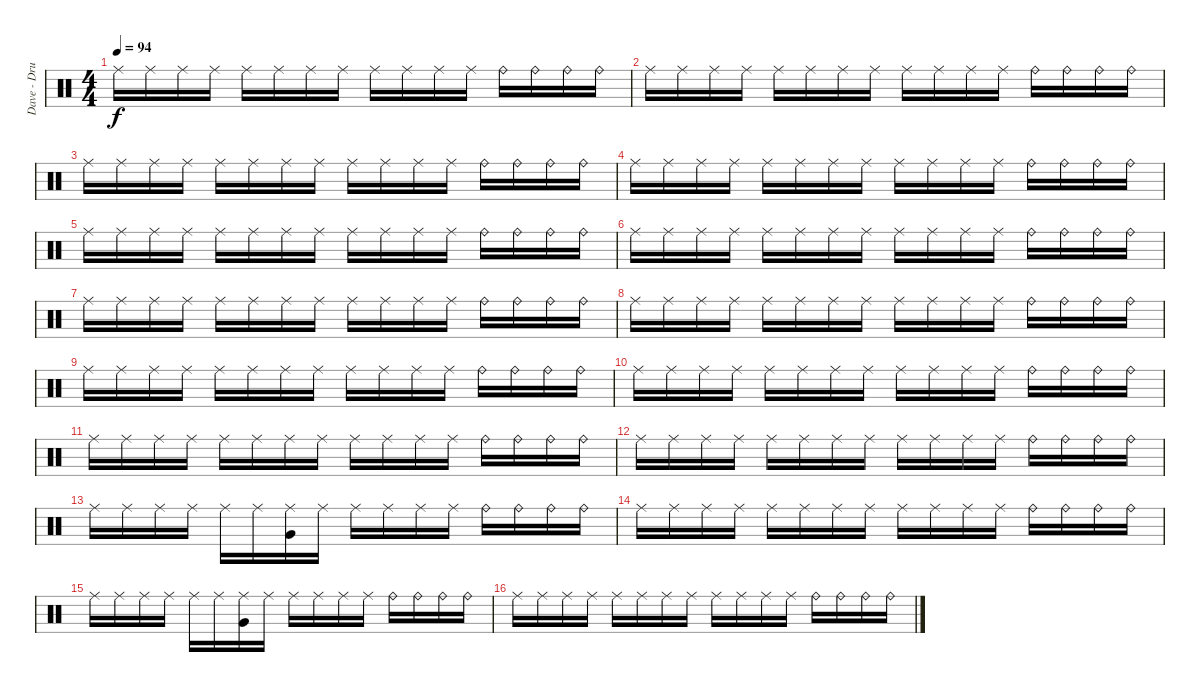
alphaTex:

\track ("Dave - Drums" "Dave - Dru") {instrument percussion}
\staff {score}
\articulation defaults
\ts (4 4)
\tempo 94
\clef neutral
\ks c "Ride (middle)".16{dy f} "Ride (middle)".16 "Ride (middle)".16 "Ride (middle)".16 "Ride (middle)".16 "Ride (middle)".16 "Ride (middle)".16 "Ride (middle)".16 "Ride (middle)".16 "Ride (middle)".16 "Ride (middle)".16 "Ride (middle)".16 "Ride (bell)".16 "Ride (bell)".16 "Ride (bell)".16 "Ride (bell)".16
|
"Ride (middle)".16 "Ride (middle)".16 "Ride (middle)".16 "Ride (middle)".16 "Ride (middle)".16 "Ride (middle)".16 "Ride (middle)".16 "Ride (middle)".16 "Ride (middle)".16 "Ride (middle)".16 "Ride (middle)".16 "Ride (middle)".16 "Ride (bell)".16 "Ride (bell)".16 "Ride (bell)".16 "Ride (bell)".16 |
"Ride (middle)".16 "Ride (middle)".16 "Ride (middle)".16 "Ride (middle)".16 "Ride (middle)".16 "Ride (middle)".16 "Ride (middle)".16 "Ride (middle)".16 "Ride (middle)".16 "Ride (middle)".16 "Ride (middle)".16 "Ride (middle)".16 "Ride (bell)".16 "Ride (bell)".16 "Ride (bell)".16 "Ride (bell)".16 |
"Ride (middle)".16 "Ride (middle)".16 "Ride (middle)".16 "Ride (middle)".16 "Ride (middle)".16 "Ride (middle)".16 "Ride (middle)".16 "Ride (middle)".16 "Ride (middle)".16 "Ride (middle)".16 "Ride (middle)".16 "Ride (middle)".16 "Ride (bell)".16 "Ride (bell)".16 "Ride (bell)".16 "Ride (bell)".16 |
"Ride (middle)".16 "Ride (middle)".16 "Ride (middle)".16 "Ride (middle)".16 "Ride (middle)".16 "Ride (middle)".16 "Ride (middle)".16 "Ride (middle)".16 "Ride (middle)".16 "Ride (middle)".16 "Ride (middle)".16 "Ride (middle)".16 "Ride (bell)".16 "Ride (bell)".16 "Ride (bell)".16 "Ride (bell)".16 |
"Ride (middle)".16 "Ride (middle)".16 "Ride (middle)".16 "Ride (middle)".16 "Ride (middle)".16 "Ride (middle)".16 "Ride (middle)".16 "Ride (middle)".16 "Ride (middle)".16 "Ride (middle)".16 "Ride (middle)".16 "Ride (middle)".16 "Ride (bell)".16 "Ride (bell)".16 "Ride (bell)".16 "Ride (bell)".16 |
"Ride (middle)".16 "Ride (middle)".16 "Ride (middle)".16 "Ride (middle)".16 "Ride (middle)".16 "Ride (middle)".16 "Ride (middle)".16 "Ride (middle)".16 "Ride (middle)".16 "Ride (middle)".16 "Ride (middle)".16 "Ride (middle)".16 "Ride (bell)".16 "Ride (bell)".16 "Ride (bell)".16 "Ride (bell)".16 |
"Ride (middle)".16 "Ride (middle)".16 "Ride (middle)".16 "Ride (middle)".16 "Ride (middle)".16 "Ride (middle)".16 "Ride (middle)".16 "Ride (middle)".16 "Ride (middle)".16 "Ride (middle)".16 "Ride (middle)".16 "Ride (middle)".16 "Ride (bell)".16 "Ride (bell)".16 "Ride (bell)".16 "Ride (bell)".16 |
"Ride (middle)".16 "Ride (middle)".16 "Ride (middle)".16 "Ride (middle)".16 "Ride (middle)".16 "Ride (middle)".16 "Ride (middle)".16 "Ride (middle)".16 "Ride (middle)".16 "Ride (middle)".16 "Ride (middle)".16 "Ride (middle)".16 "Ride (bell)".16 "Ride (bell)".16 "Ride (bell)".16 "Ride (bell)".16 |
"Ride (middle)".16 "Ride (middle)".16 "Ride (middle)".16 "Ride (middle)".16 "Ride (middle)".16 "Ride (middle)".16 "Ride (middle)".16 "Ride (middle)".16 "Ride (middle)".16 "Ride (middle)".16 "Ride (middle)".16 "Ride (middle)".16 "Ride (bell)".16 "Ride (bell)".16 "Ride (bell)".16 "Ride (bell)".16 |
"Ride (middle)".16 "Ride (middle)".16 "Ride (middle)".16 "Ride (middle)".16 "Ride (middle)".16 "Ride (middle)".16 "Ride (middle)".16 "Ride (middle)".16 "Ride (middle)".16 "Ride (middle)".16 "Ride (middle)".16 "Ride (middle)".16 "Ride (bell)".16 "Ride (bell)".16 "Ride (bell)".16 "Ride (bell)".16 |
"Ride (middle)".16 "Ride (middle)".16 "Ride (middle)".16 "Ride (middle)".16 "Ride (middle)".16 "Ride (middle)".16 "Ride (middle)".16 "Ride (middle)".16 "Ride (middle)".16 "Ride (middle)".16 "Ride (middle)".16 "Ride (middle)".16 "Ride (bell)".16 "Ride (bell)".16 "Ride (bell)".16 "Ride (bell)".16 |
"Ride (middle)".16 "Ride (middle)".16 "Ride (middle)".16 "Ride (middle)".16 "Ride (middle)".16 "Ride (middle)".16 ("Ride (middle)" "Very Low Tom (hit)").16 "Ride (middle)".16 "Ride (middle)".16 "Ride (middle)".16 "Ride (middle)".16 "Ride (middle)".16 "Ride (bell)".16 "Ride (bell)".16 "Ride (bell)".16 "Ride (bell)".16 |
"Ride (middle)".16 "Ride (middle)".16 "Ride (middle)".16 "Ride (middle)".16 "Ride (middle)".16 "Ride (middle)".16 "Ride (middle)".16 "Ride (middle)".16 "Ride (middle)".16 "Ride (middle)".16 "Ride (middle)".16 "Ride (middle)".16 "Ride (bell)".16 "Ride (bell)".16 "Ride (bell)".16 "Ride (bell)".16 |
"Ride (middle)".16 "Ride (middle)".16 "Ride (middle)".16 "Ride (middle)".16 "Ride (middle)".16 "Ride (middle)".16 ("Ride (middle)" "Very Low Tom (hit)").16 "Ride (middle)".16 "Ride (middle)".16 "Ride (middle)".16 "Ride (middle)".16 "Ride (middle)".16 "Ride (bell)".16 "Ride (bell)".16 "Ride (bell)".16 "Ride (bell)".16 |
"Ride (middle)".16 "Ride (middle)".16 "Ride (middle)".16 "Ride (middle)".16 "Ride (middle)".16 "Ride (middle)".16 "Ride (middle)".16 "Ride (middle)".16 "Ride (middle)".16 "Ride (middle)".16 "Ride (middle)".16 "Ride (middle)".16 "Ride (bell)".16 "Ride (bell)".16 "Ride (bell)".16 "Ride (bell)".16
